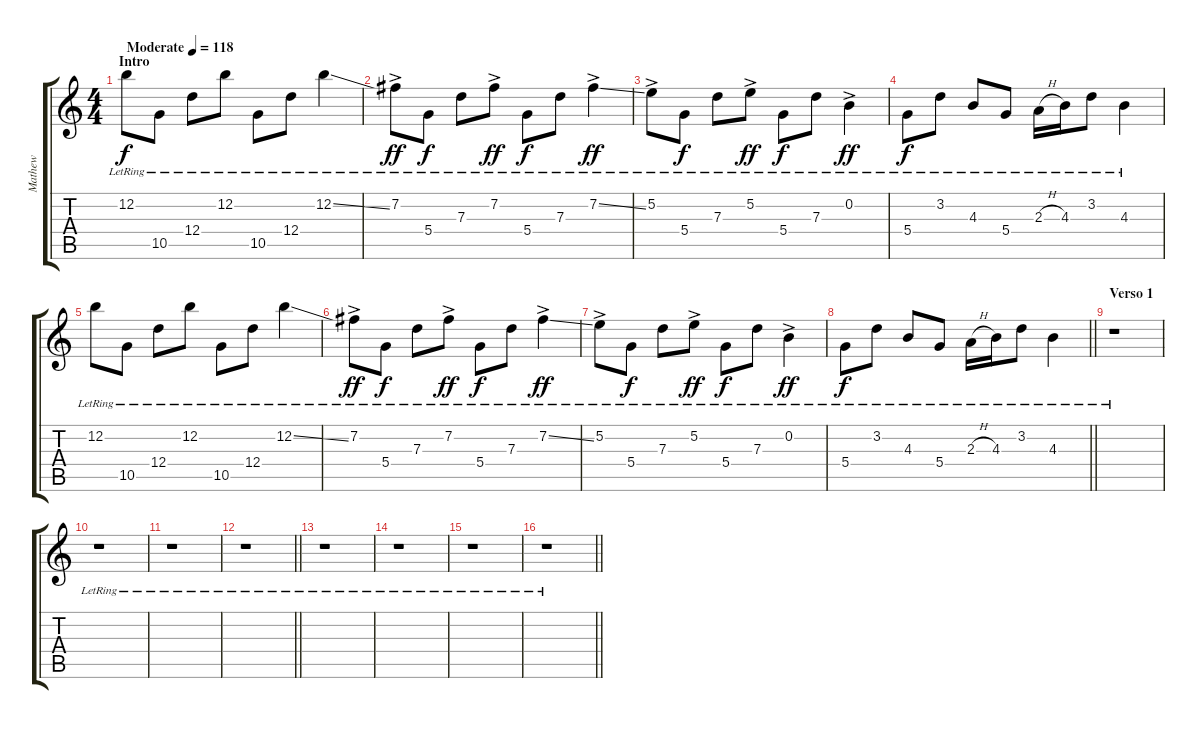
\track ("Mathew" "Mathew") {instrument acousticguitarsteel}
\staff {score tabs}
\tuning (E4 B3 G3 D3 A2 E2) {hide}
\ts (4 4)
\section ("" "Intro")
\tempo (118 "Moderate")
\clef g2
\ks c
12.2{lr}.8{dy f instrument acousticguitarsteel} 10.5{lr}.8 12.4{lr}.8 12.2{lr}.8 10.5{lr}.8 12.4{lr}.8 12.2{ss lr}.4 |
7.2{ac lr}.8{dy ff} 5.4{lr}.8{dy f} 7.3{lr}.8 7.2{ac lr}.8{dy ff} 5.4{lr}.8{dy f} 7.3{lr}.8 7.2{ss ac lr}.4{dy ff} |
5.2{ac lr}.8 5.4{lr}.8{dy f} 7.3{lr}.8 5.2{ac lr}.8{dy ff} 5.4{lr}.8{dy f} 7.3{lr}.8 0.2{ac lr}.4{dy ff} |
5.4{lr}.8{dy f} 3.2{lr}.8 4.3{lr}.8 5.4{lr}.8 2.3{h lr}.16 4.3{lr}.16 3.2{lr}.8 4.3{lr}.4 |
12.2{lr}.8 10.5{lr}.8 12.4{lr}.8 12.2{lr}.8 10.5{lr}.8 12.4{lr}.8 12.2{ss lr}.4 |
7.2{ac lr}.8{dy ff} 5.4{lr}.8{dy f} 7.3{lr}.8 7.2{ac lr}.8{dy ff} 5.4{lr}.8{dy f} 7.3{lr}.8 7.2{ss ac lr}.4{dy ff} |
5.2{ac lr}.8 5.4{lr}.8{dy f} 7.3{lr}.8 5.2{ac lr}.8{dy ff} 5.4{lr}.8{dy f} 7.3{lr}.8 0.2{ac lr}.4{dy ff} |
\barLineRight lightlight
5.4{lr}.8{dy f} 3.2{lr}.8 4.3{lr}.8 5.4{lr}.8 2.3{h lr}.16 4.3{lr}.16 3.2{lr}.8 4.3{lr}.4 |
\section ("" "Verso 1")
r.1 |
r.1 |
r.1 |
\barLineRight lightlight
r.1 |
r.1 |
r.1 |
r.1 |
\barLineRight lightlight
r.1
